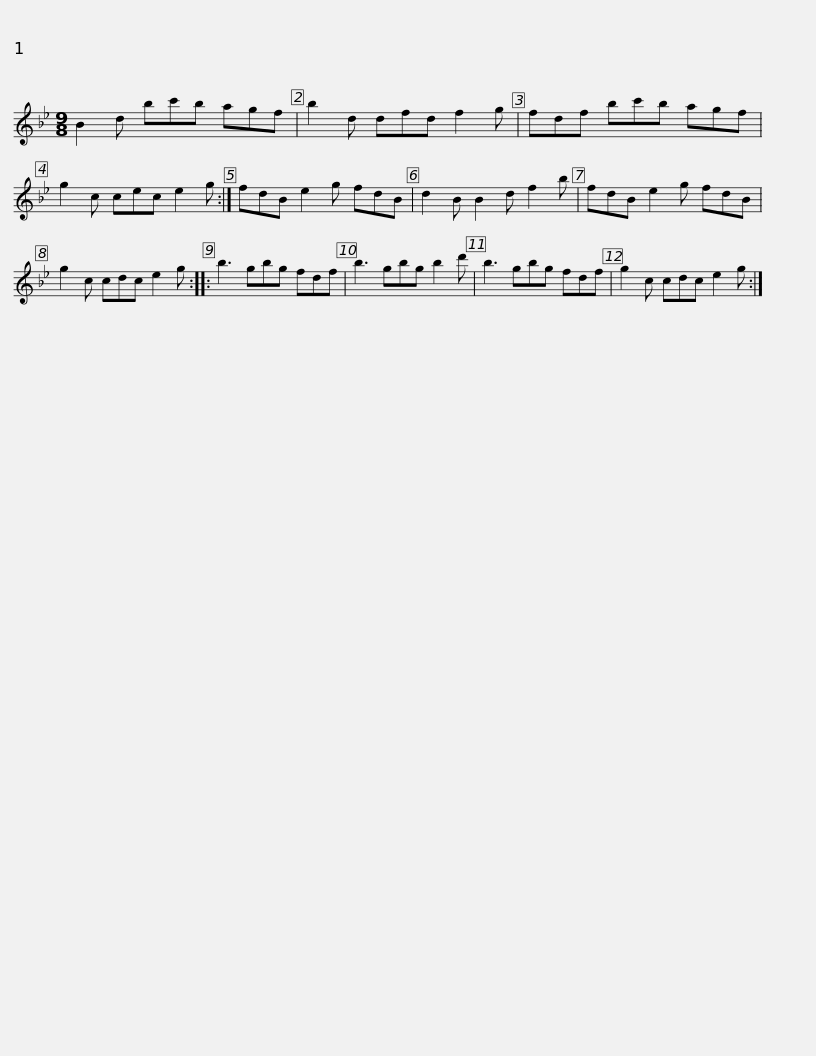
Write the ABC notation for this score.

X:1
L:1/8
M:9/8
I:linebreak $
K:Bb
V:1 treble
V:1
 B2 d bc'b agf | b2 d dfd f2 g | fdf bc'b agf | g2 c cec e2 g :| fdB e2 g fdB |$ %5
 d2 B B2 d f2 b | fdB e2 g fdB | g2 c cdc e2 g :: b3 gbg fdf | b3 gbg b2 d' |$ %10
 b3 gbg fdf | g2 c cdc e2 g :| %12
